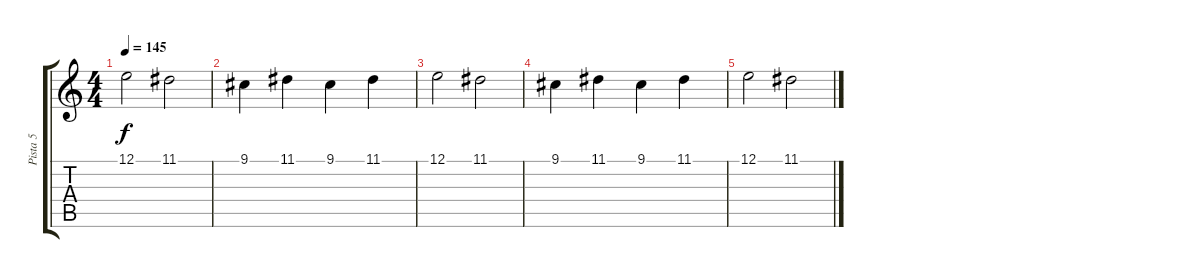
\track ("Pista 5" "Pista 5") {instrument fx4atmosphere}
\staff {score tabs}
\tuning (E4 B3 G3 D3 A2 E2) {hide}
\ts (4 4)
\tempo 145
\clef g2
\ks c
12.1.2{dy f} 11.1.2 |
9.1.4 11.1.4 9.1.4 11.1.4 |
12.1.2 11.1.2 |
9.1.4 11.1.4 9.1.4 11.1.4 |
12.1.2 11.1.2
